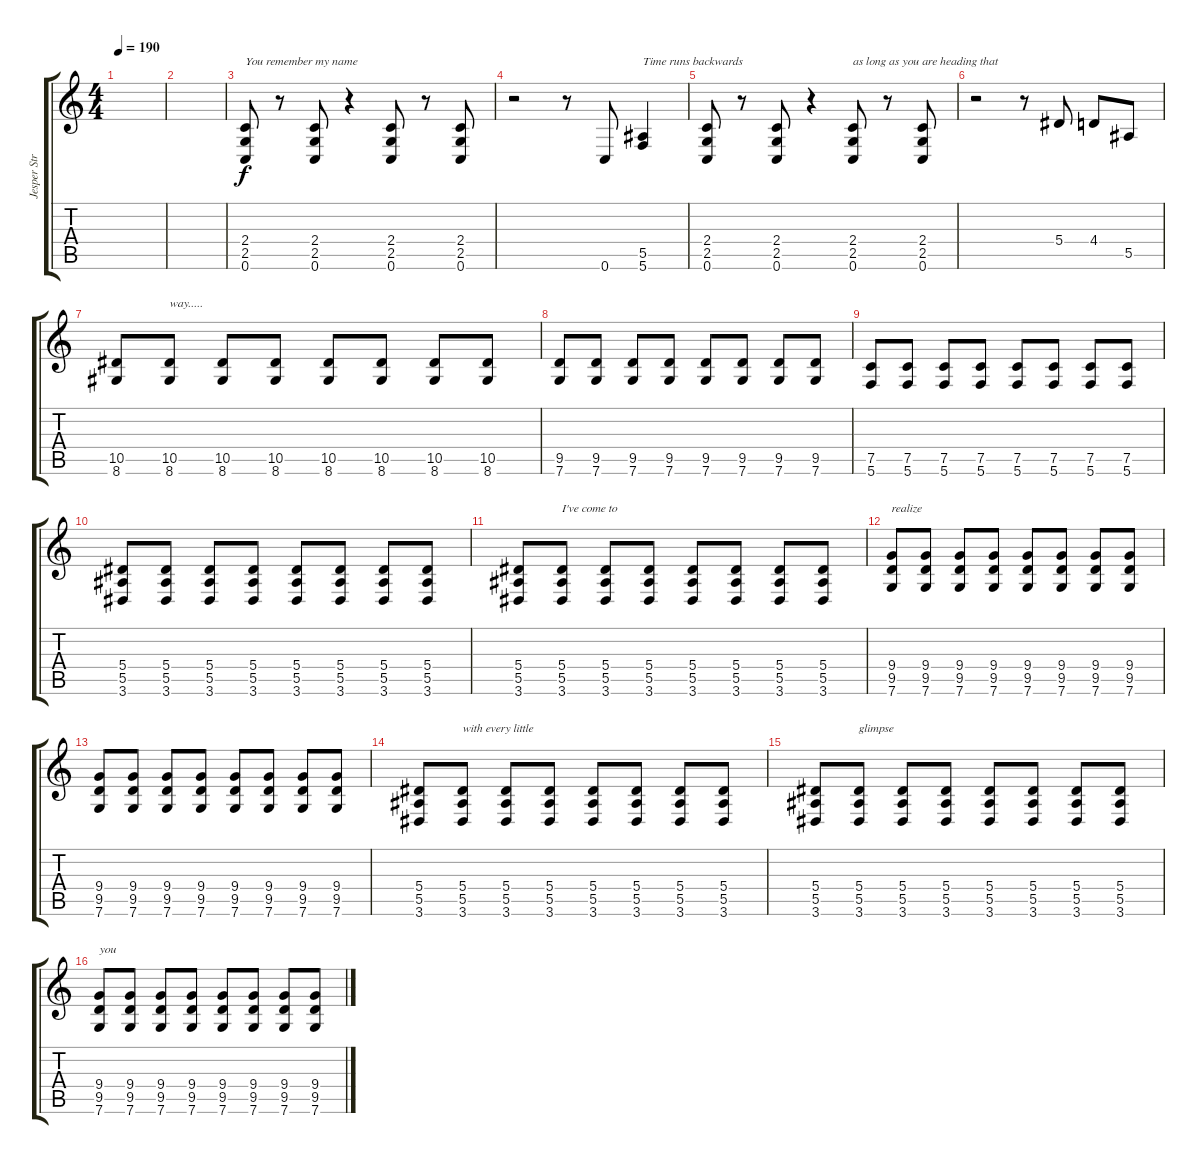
\track ("Jesper Strömblad" "Jesper Str") {instrument distortionguitar}
\staff {score tabs}
\tuning (C4 G3 Eb3 Bb2 F2 C2) {hide}
\ts (4 4)
\tempo 190
\clef g2
\ks c
|
|
(2.4 2.5 0.6).8{txt "You remember my name"} r.8 (2.4 2.5 0.6).8 r.4 (2.4 2.5 0.6).8 r.8 (2.4 2.5 0.6).8 |
r.2 r.8 0.6.8 (5.5 5.6).4{txt "Time runs backwards"} |
(2.4 2.5 0.6).8 r.8 (2.4 2.5 0.6).8 r.4 (2.4 2.5 0.6).8{txt "as long as you are heading that"} r.8 (2.4 2.5 0.6).8 |
r.2 r.8 5.4.8 4.4.8 5.5.8 |
(10.5 8.6).8 (10.5 8.6).8{txt "way....."} (10.5 8.6).8 (10.5 8.6).8 (10.5 8.6).8 (10.5 8.6).8 (10.5 8.6).8 (10.5 8.6).8 |
(9.5 7.6).8 (9.5 7.6).8 (9.5 7.6).8 (9.5 7.6).8 (9.5 7.6).8 (9.5 7.6).8 (9.5 7.6).8 (9.5 7.6).8 |
(7.5 5.6).8 (7.5 5.6).8 (7.5 5.6).8 (7.5 5.6).8 (7.5 5.6).8 (7.5 5.6).8 (7.5 5.6).8 (7.5 5.6).8 |
(5.4 5.5 3.6).8 (5.4 5.5 3.6).8 (5.4 5.5 3.6).8 (5.4 5.5 3.6).8 (5.4 5.5 3.6).8 (5.4 5.5 3.6).8 (5.4 5.5 3.6).8 (5.4 5.5 3.6).8 |
(5.4 5.5 3.6).8 (5.4 5.5 3.6).8{txt "I've come to "} (5.4 5.5 3.6).8 (5.4 5.5 3.6).8 (5.4 5.5 3.6).8 (5.4 5.5 3.6).8 (5.4 5.5 3.6).8 (5.4 5.5 3.6).8 |
(9.4 9.5 7.6).8{txt "realize"} (9.4 9.5 7.6).8 (9.4 9.5 7.6).8 (9.4 9.5 7.6).8 (9.4 9.5 7.6).8 (9.4 9.5 7.6).8 (9.4 9.5 7.6).8 (9.4 9.5 7.6).8 |
(9.4 9.5 7.6).8 (9.4 9.5 7.6).8 (9.4 9.5 7.6).8 (9.4 9.5 7.6).8 (9.4 9.5 7.6).8 (9.4 9.5 7.6).8 (9.4 9.5 7.6).8 (9.4 9.5 7.6).8 |
(5.4 5.5 3.6).8 (5.4 5.5 3.6).8{txt "with every little"} (5.4 5.5 3.6).8 (5.4 5.5 3.6).8 (5.4 5.5 3.6).8 (5.4 5.5 3.6).8 (5.4 5.5 3.6).8 (5.4 5.5 3.6).8 |
(5.4 5.5 3.6).8 (5.4 5.5 3.6).8{txt "glimpse"} (5.4 5.5 3.6).8 (5.4 5.5 3.6).8 (5.4 5.5 3.6).8 (5.4 5.5 3.6).8 (5.4 5.5 3.6).8 (5.4 5.5 3.6).8 |
(9.4 9.5 7.6).8{txt "you"} (9.4 9.5 7.6).8 (9.4 9.5 7.6).8 (9.4 9.5 7.6).8 (9.4 9.5 7.6).8 (9.4 9.5 7.6).8 (9.4 9.5 7.6).8 (9.4 9.5 7.6).8
